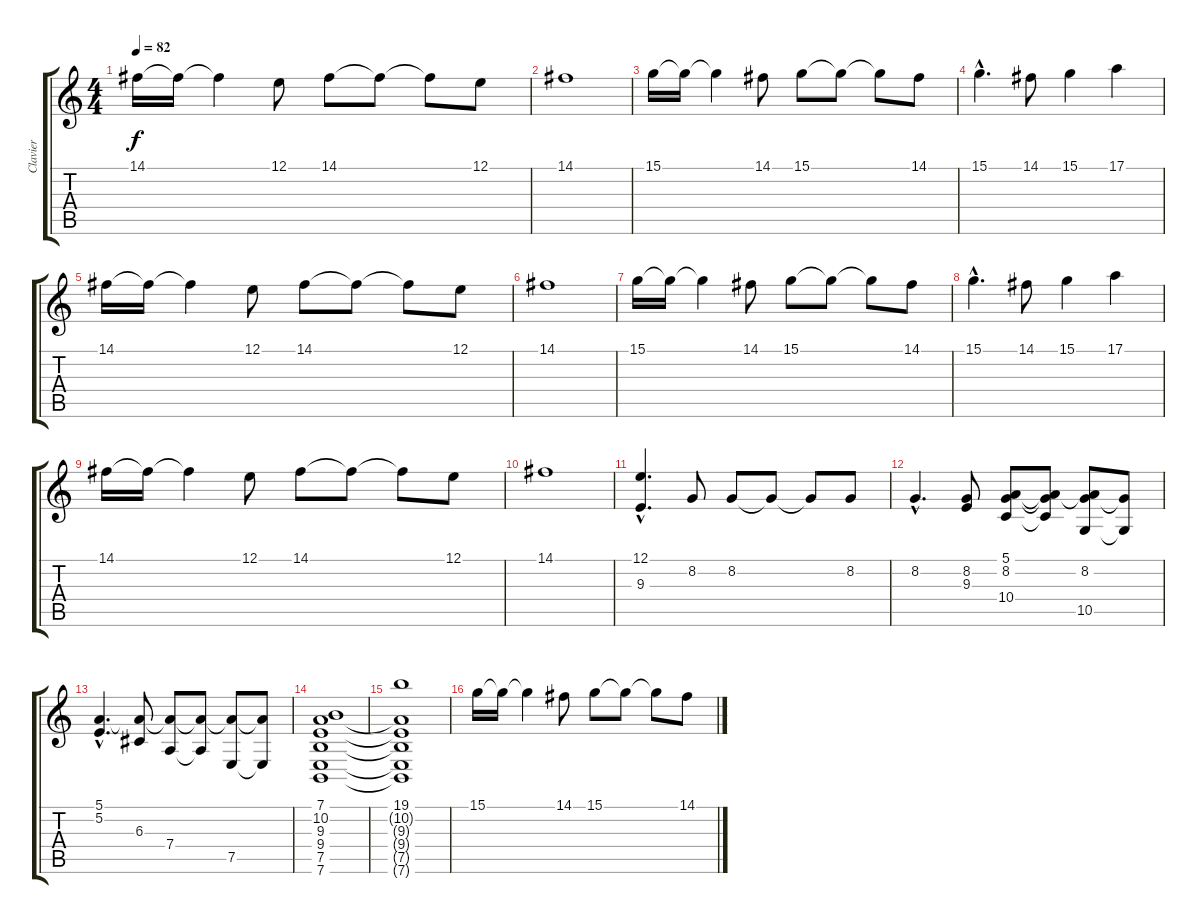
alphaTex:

\track ("Clavier" "Clavier") {instrument stringensemble1}
\staff {score tabs}
\tuning (E4 B3 G3 D3 A2 E2) {hide}
\ts (4 4)
\tempo 82
\clef g2
\ks c
14.1.16{dy f} 14.1{t}.16 14.1{t}.4 12.1.8 14.1.8 14.1{t}.8 14.1{t}.8 12.1.8 |
14.1.1 |
15.1.16 15.1{t}.16 15.1{t}.4 14.1.8 15.1.8 15.1{t}.8 15.1{t}.8 14.1.8 |
15.1{hac}.4{d} 14.1.8 15.1.4 17.1.4 |
14.1.16 14.1{t}.16 14.1{t}.4 12.1.8 14.1.8 14.1{t}.8 14.1{t}.8 12.1.8 |
14.1.1 |
15.1.16 15.1{t}.16 15.1{t}.4 14.1.8 15.1.8 15.1{t}.8 15.1{t}.8 14.1.8 |
15.1{hac}.4{d} 14.1.8 15.1.4 17.1.4 |
14.1.16 14.1{t}.16 14.1{t}.4 12.1.8 14.1.8 14.1{t}.8 14.1{t}.8 12.1.8 |
14.1.1 |
(12.1{hac} 9.3{hac}).4{d} 8.2.8 8.2.8 8.2{t}.8 8.2{t}.8 8.2.8 |
8.2{hac}.4{d} (8.2 9.3).8 (5.1 8.2 10.4).8 (5.1{t} 8.2{t} 10.4{t}).8 (5.1{t} 8.2 10.5).8 (8.2{t} 10.5{t}).8 |
(5.1{hac} 5.2{hac}).4{d} (5.1{t} 6.3).8 (5.1{t} 7.4).8 (5.1{t} 7.4{t}).8 (5.1{t} 7.5).8 (5.1{t} 7.5{t}).8 |
(7.1 10.2 9.3 9.4 7.5 7.6).1 |
(19.1 10.2{t} 9.3{t} 9.4{t} 7.5{t} 7.6{t}).1 |
15.1.16 15.1{t}.16 15.1{t}.4 14.1.8 15.1.8 15.1{t}.8 15.1{t}.8 14.1.8
